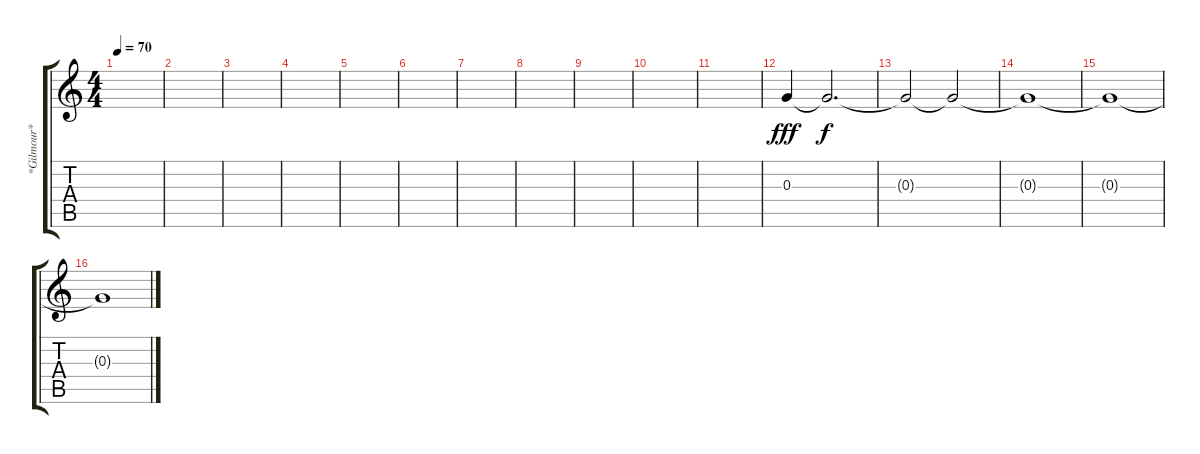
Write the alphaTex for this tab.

\track ("*Gilmour* (Clean Electric w/Reverb/Fuzz)" "*Gilmour* ") {instrument electricguitarjazz}
\staff {score tabs}
\tuning (E4 B3 G3 D3 A2 E2) {hide}
\ts (4 4)
\tempo 70
\clef g2
\ks c
|
|
|
|
|
|
|
|
|
|
|
0.3.4{dy fff volume 0 balance 2 instrument lead5charang} 0.3{t}.2{d dy f volume 16} |
0.3{t}.2 0.3{t}.2{volume 9} |
0.3{t}.1 |
0.3{t}.1 |
0.3{t}.1
